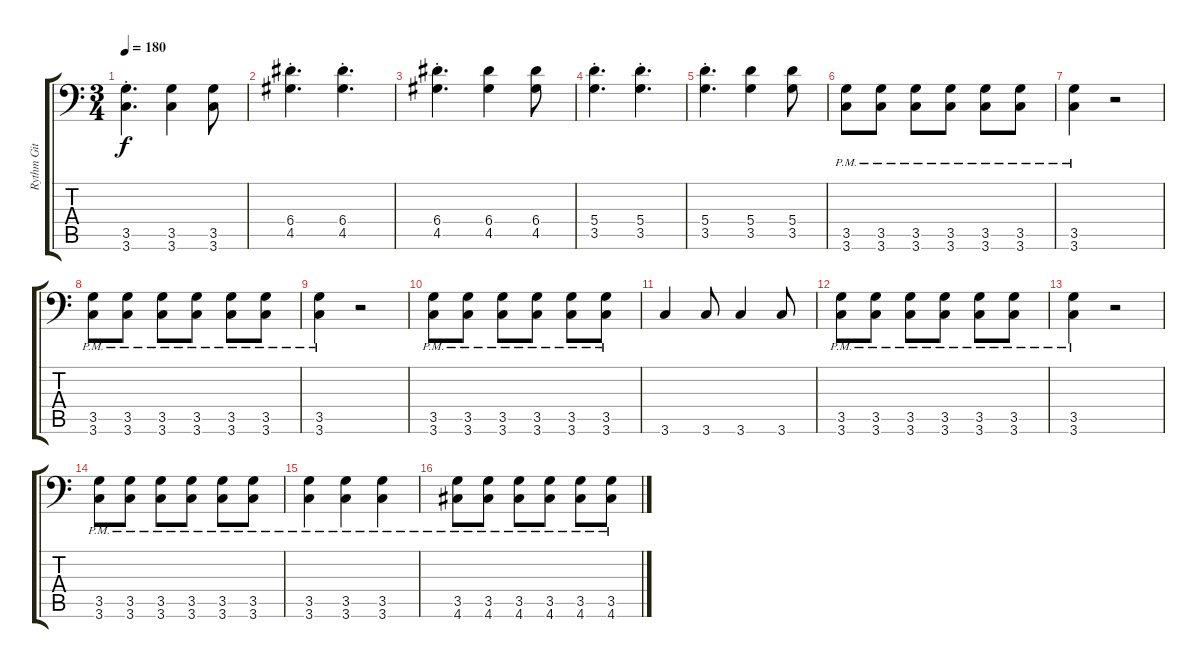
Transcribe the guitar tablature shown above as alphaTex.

\track ("Rythm Git 1" "Rythm Git ") {instrument distortionguitar}
\staff {score tabs}
\tuning (B3 Gb3 D3 A2 E2 A1) {hide}
\ts (3 4)
\tempo 180
\clef f4
\ks c
(3.5{st} 3.6{st}).4{d dy f} (3.5 3.6).4 (3.5 3.6).8 |
(6.4{st} 4.5{st}).4{d} (6.4{st} 4.5{st}).4{d} |
(6.4{st} 4.5{st}).4{d} (6.4 4.5).4 (6.4 4.5).8 |
(5.4{st} 3.5{st}).4{d} (5.4{st} 3.5{st}).4{d} |
(5.4{st} 3.5{st}).4{d} (5.4 3.5).4 (5.4 3.5).8 |
(3.5{pm} 3.6{pm}).8 (3.5{pm} 3.6{pm}).8 (3.5{pm} 3.6{pm}).8 (3.5{pm} 3.6{pm}).8 (3.5{pm} 3.6{pm}).8 (3.5{pm} 3.6{pm}).8 |
(3.5{pm} 3.6{pm}).4 r.2 |
(3.5{pm} 3.6{pm}).8 (3.5{pm} 3.6{pm}).8 (3.5{pm} 3.6{pm}).8 (3.5{pm} 3.6{pm}).8 (3.5{pm} 3.6{pm}).8 (3.5{pm} 3.6{pm}).8 |
(3.5{pm} 3.6{pm}).4 r.2 |
(3.5{pm} 3.6{pm}).8 (3.5{pm} 3.6{pm}).8 (3.5{pm} 3.6{pm}).8 (3.5{pm} 3.6{pm}).8 (3.5{pm} 3.6{pm}).8 (3.5{pm} 3.6{pm}).8 |
3.6.4 3.6.8 3.6.4 3.6.8 |
(3.5{pm} 3.6{pm}).8 (3.5{pm} 3.6{pm}).8 (3.5{pm} 3.6{pm}).8 (3.5{pm} 3.6{pm}).8 (3.5{pm} 3.6{pm}).8 (3.5{pm} 3.6{pm}).8 |
(3.5{pm} 3.6{pm}).4 r.2 |
(3.5{pm} 3.6{pm}).8 (3.5{pm} 3.6{pm}).8 (3.5{pm} 3.6{pm}).8 (3.5{pm} 3.6{pm}).8 (3.5{pm} 3.6{pm}).8 (3.5{pm} 3.6{pm}).8 |
(3.5{pm} 3.6{pm}).4 (3.5{pm} 3.6{pm}).4 (3.5{pm} 3.6{pm}).4 |
(3.5{pm} 4.6{pm}).8 (3.5{pm} 4.6{pm}).8 (3.5{pm} 4.6{pm}).8 (3.5{pm} 4.6{pm}).8 (3.5{pm} 4.6{pm}).8 (3.5{pm} 4.6{pm}).8
